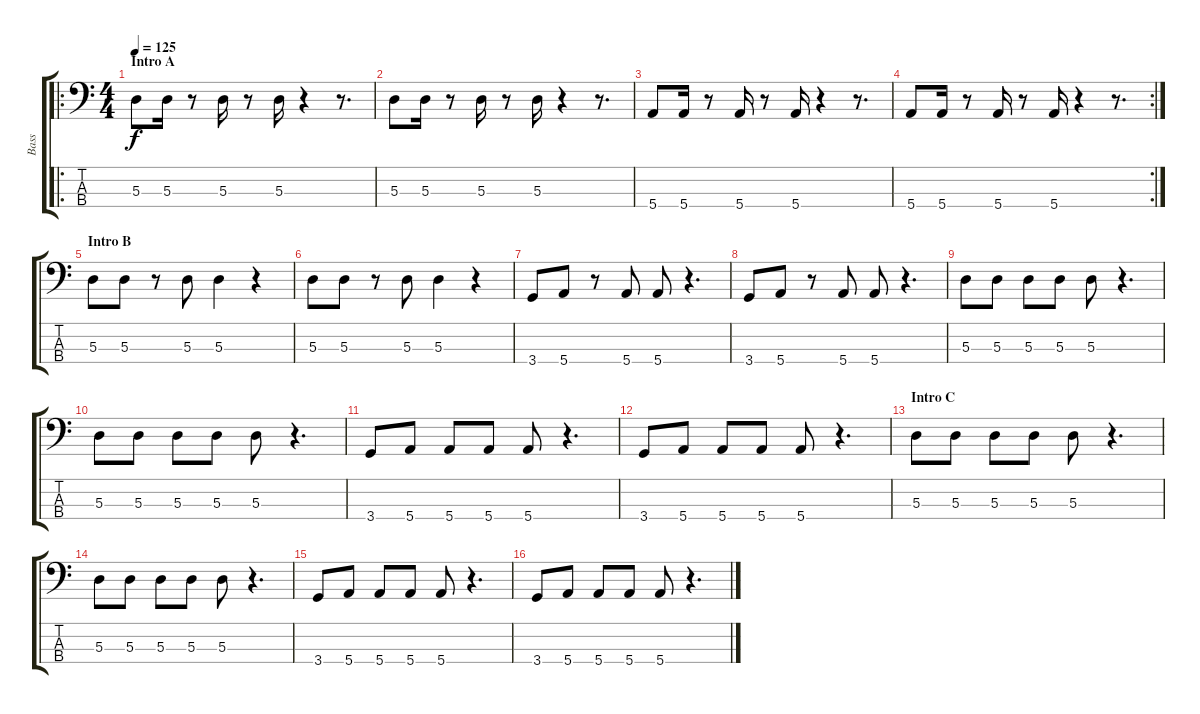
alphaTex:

\track ("Bass" "Bass") {instrument electricbassfinger}
\staff {score tabs}
\tuning (G2 D2 A1 E1) {hide}
\ro
\ts (4 4)
\section ("" "Intro A")
\tempo 125
\clef f4
\ks c
5.3.8{dy f instrument electricbassfinger} 5.3.16 r.8 5.3.16 r.8 5.3.16 r.4 r.8{d} |
5.3.8 5.3.16 r.8 5.3.16 r.8 5.3.16 r.4 r.8{d} |
5.4.8 5.4.16 r.8 5.4.16 r.8 5.4.16 r.4 r.8{d} |
\rc 2
5.4.8 5.4.16 r.8 5.4.16 r.8 5.4.16 r.4 r.8{d} |
\section ("" "Intro B")
5.3.8 5.3.8 r.8 5.3.8 5.3.4 r.4 |
5.3.8 5.3.8 r.8 5.3.8 5.3.4 r.4 |
3.4.8 5.4.8 r.8 5.4.8 5.4.8 r.4{d} |
3.4.8 5.4.8 r.8 5.4.8 5.4.8 r.4{d} |
5.3.8 5.3.8 5.3.8 5.3.8 5.3.8 r.4{d} |
5.3.8 5.3.8 5.3.8 5.3.8 5.3.8 r.4{d} |
3.4.8 5.4.8 5.4.8 5.4.8 5.4.8 r.4{d} |
3.4.8 5.4.8 5.4.8 5.4.8 5.4.8 r.4{d} |
\section ("" "Intro C")
5.3.8 5.3.8 5.3.8 5.3.8 5.3.8 r.4{d} |
5.3.8 5.3.8 5.3.8 5.3.8 5.3.8 r.4{d} |
3.4.8 5.4.8 5.4.8 5.4.8 5.4.8 r.4{d} |
3.4.8 5.4.8 5.4.8 5.4.8 5.4.8 r.4{d}
